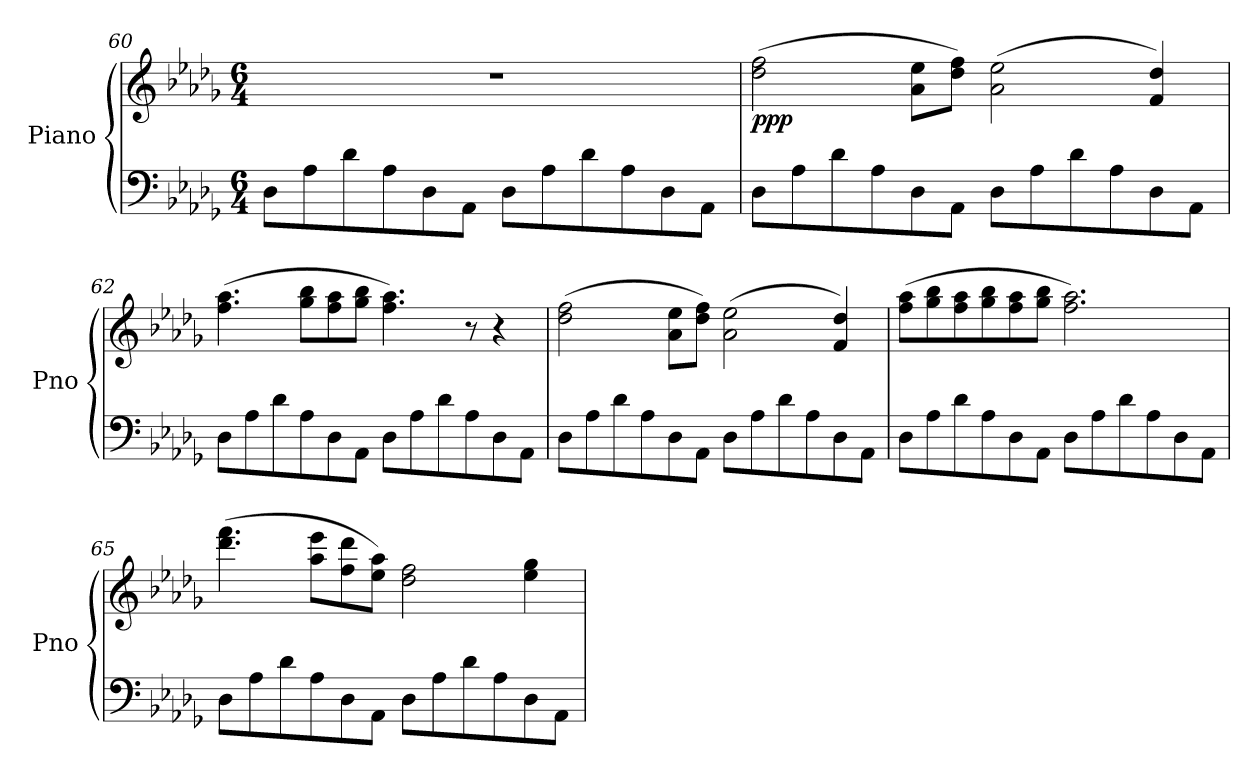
**kern	**kern	**dynam
*part1	*part1	*part1
*staff2	*staff1	*staff1/2
*I"Piano	*	*
*I'Pno	*	*
*clefF4	*clefG2	*
*k[b-e-a-d-g-]	*k[b-e-a-d-g-]	*
*M6/4	*M6/4	*
=60	=60	=60
8D-\L	1.r	.
8A-\	.	.
8d-\	.	.
8A-\	.	.
8D-\	.	.
8AA-\J	.	.
8D-\L	.	.
8A-\	.	.
8d-\	.	.
8A-\	.	.
8D-\	.	.
8AA-\J	.	.
!!LO:LB:g=z
=61	=61	=61
!	!	!LO:DY:b
8D-\L	(>2dd-\ 2ff\	ppp
8A-\	.	.
8d-\	.	.
8A-\	.	.
8D-\	8a-\ 8ee-\L	.
8AA-\J	8dd-\ 8ff\J)	.
8D-\L	(>2a-\ 2ee-\	.
8A-\	.	.
8d-\	.	.
8A-\	.	.
8D-\	4f/ 4dd-/)	.
8AA-\J	.	.
=62	=62	=62
8D-\L	(>4.ff\ 4.aa-\	.
8A-\	.	.
8d-\	.	.
8A-\	8gg-\ 8bb-\L	.
8D-\	8ff\ 8aa-\	.
8AA-\J	8gg-\ 8bb-\J	.
8D-\L	4.ff\ 4.aa-\)	.
8A-\	.	.
8d-\	.	.
8A-\	8r	.
8D-\	4r	.
8AA-\J	.	.
=63	=63	=63
8D-\L	(>2dd-\ 2ff\	.
8A-\	.	.
8d-\	.	.
8A-\	.	.
8D-\	8a-\ 8ee-\L	.
8AA-\J	8dd-\ 8ff\J)	.
8D-\L	(>2a-\ 2ee-\	.
8A-\	.	.
8d-\	.	.
8A-\	.	.
8D-\	4f/ 4dd-/)	.
8AA-\J	.	.
!!LO:LB:g=z
=64	=64	=64
8D-\L	(>8ff\ 8aa-\L	.
8A-\	8gg-\ 8bb-\	.
8d-\	8ff\ 8aa-\	.
8A-\	8gg-\ 8bb-\	.
8D-\	8ff\ 8aa-\	.
8AA-\J	8gg-\ 8bb-\J	.
8D-\L	2.ff\ 2.aa-\)	.
8A-\	.	.
8d-\	.	.
8A-\	.	.
8D-\	.	.
8AA-\J	.	.
=65	=65	=65
8D-\L	(>4.ddd-\ 4.fff\	.
8A-\	.	.
8d-\	.	.
8A-\	8aa-\ 8eee-\L	.
8D-\	8ff\ 8ddd-\	.
8AA-\J	8ee-\ 8aa-\J)	.
8D-\L	2dd-\ 2ff\	.
8A-\	.	.
8d-\	.	.
8A-\	.	.
8D-\	4ee-\ 4gg-\	.
8AA-\J	.	.
=	=	=
*-	*-	*-
